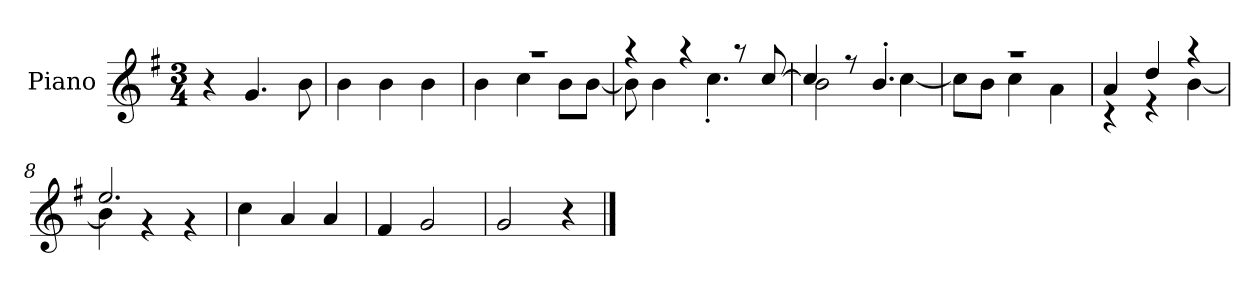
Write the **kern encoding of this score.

**kern
*part1
*staff1
*I"Piano
*I'P-no
*clefG2
*k[f#]
*M3/4
*MM178
=1
4r
4.g/
8b\
=2
4b\
4b\
4b\
=3
*^
2.r	4b\
.	4cc\
.	8b\L
.	[8b\J
=4	=4
4r	8b\]
.	4b\
4r	.
.	4.cc'\
8r	.
[8cc/	.
=5	=5
4cc/]	2b\
8r	.
4.b'/	.
.	[4cc\
=6	=6
2.r	8cc\L]
.	8b\J
.	4cc\
.	4a\
=7	=7
4a/	4r
4dd/	4r
4r	[4b\
=8	=8
2.ee/	4b\]
.	4r
.	4r
*v	*v
=9
4cc\
4a/
4a/
!!LO:LB:g=z
=10
4f#/
2g/
=11
2g/
4r
==
*-
